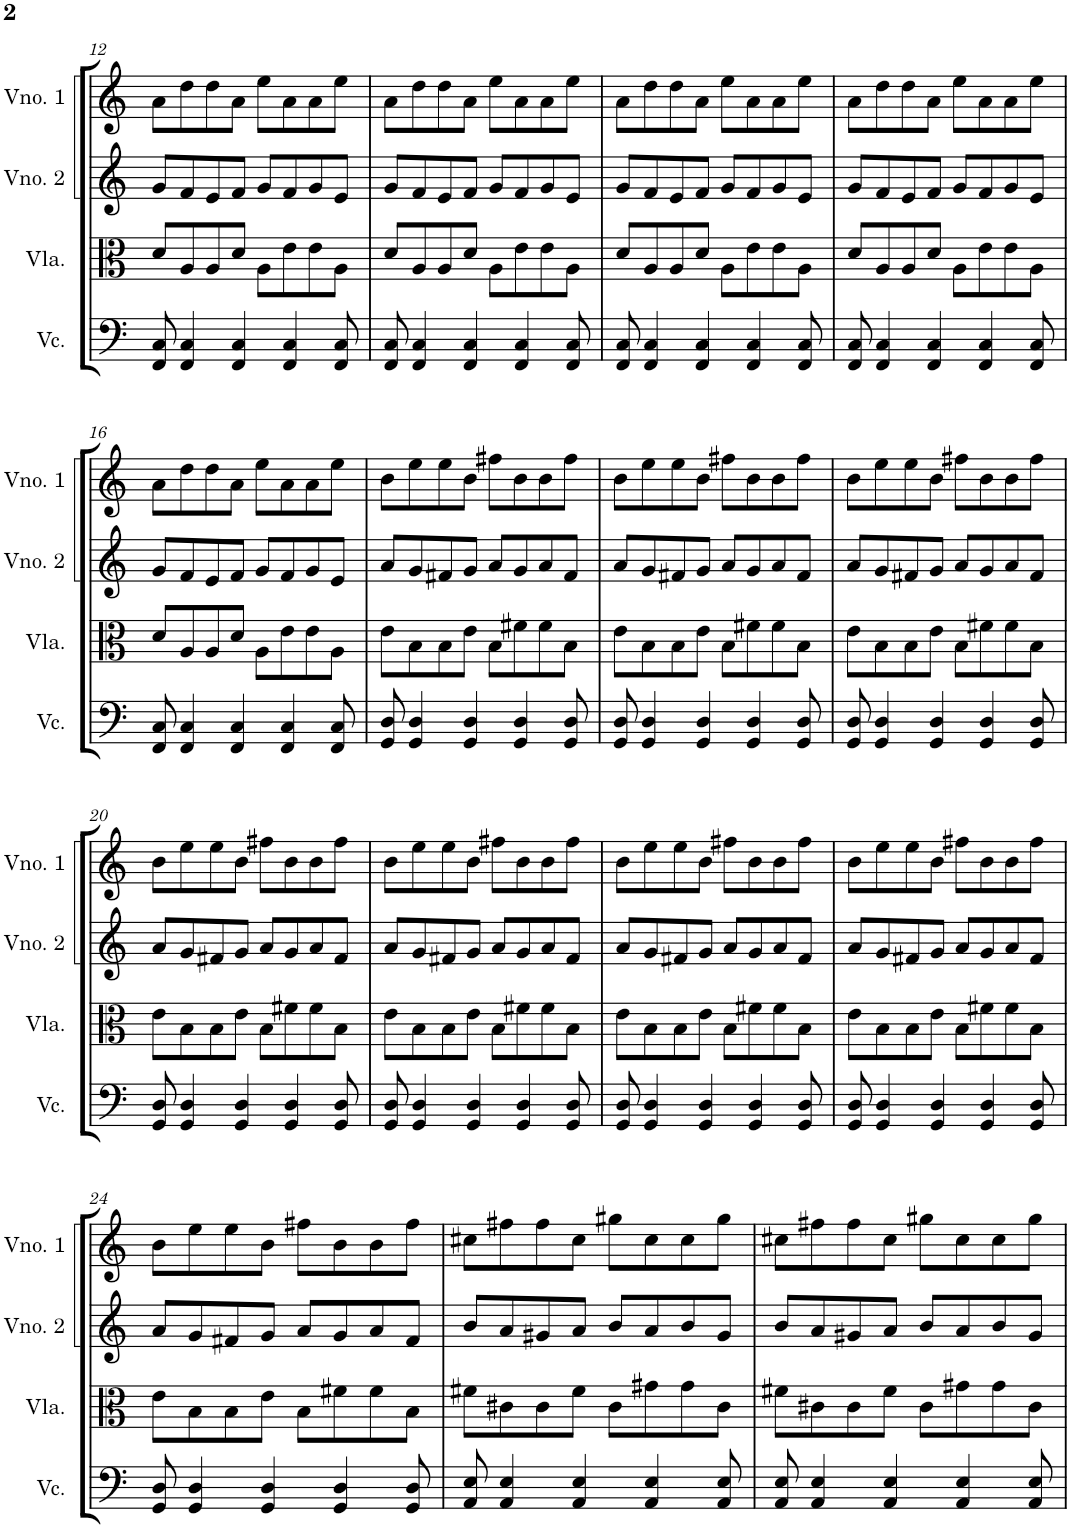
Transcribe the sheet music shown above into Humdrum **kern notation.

**kern	**kern	**kern	**kern
*part4	*part3	*part2	*part1
*staff4	*staff3	*staff2	*staff1
*I"Violoncelo	*I"Viola	*I"Violino 2	*I"Violino 1
*I'Vc.	*I'Vla.	*I'Vno. 2	*I'Vno. 1
!!LO:PB:g=z
*clefF4	*clefC3	*clefG2	*clefG2
*k[]	*k[]	*k[]	*k[]
*M4/4	*M4/4	*M4/4	*M4/4
=12	=12	=12	=12
8FF/ 8C/	8d/L	8g/L	8a\L
4FF/ 4C/	8A/	8f/	8dd\
.	8A/	8e/	8dd\
4FF/ 4C/	8d/J	8f/J	8a\J
.	8A\L	8g/L	8ee\L
4FF/ 4C/	8e\	8f/	8a\
.	8e\	8g/	8a\
8FF/ 8C/	8A\J	8e/J	8ee\J
=13	=13	=13	=13
8FF/ 8C/	8d/L	8g/L	8a\L
4FF/ 4C/	8A/	8f/	8dd\
.	8A/	8e/	8dd\
4FF/ 4C/	8d/J	8f/J	8a\J
.	8A\L	8g/L	8ee\L
4FF/ 4C/	8e\	8f/	8a\
.	8e\	8g/	8a\
8FF/ 8C/	8A\J	8e/J	8ee\J
=14	=14	=14	=14
8FF/ 8C/	8d/L	8g/L	8a\L
4FF/ 4C/	8A/	8f/	8dd\
.	8A/	8e/	8dd\
4FF/ 4C/	8d/J	8f/J	8a\J
.	8A\L	8g/L	8ee\L
4FF/ 4C/	8e\	8f/	8a\
.	8e\	8g/	8a\
8FF/ 8C/	8A\J	8e/J	8ee\J
=15	=15	=15	=15
8FF/ 8C/	8d/L	8g/L	8a\L
4FF/ 4C/	8A/	8f/	8dd\
.	8A/	8e/	8dd\
4FF/ 4C/	8d/J	8f/J	8a\J
.	8A\L	8g/L	8ee\L
4FF/ 4C/	8e\	8f/	8a\
.	8e\	8g/	8a\
8FF/ 8C/	8A\J	8e/J	8ee\J
!!LO:LB:g=z
=16	=16	=16	=16
8FF/ 8C/	8d/L	8g/L	8a\L
4FF/ 4C/	8A/	8f/	8dd\
.	8A/	8e/	8dd\
4FF/ 4C/	8d/J	8f/J	8a\J
.	8A\L	8g/L	8ee\L
4FF/ 4C/	8e\	8f/	8a\
.	8e\	8g/	8a\
8FF/ 8C/	8A\J	8e/J	8ee\J
=17	=17	=17	=17
8GG/ 8D/	8e\L	8a/L	8b\L
4GG/ 4D/	8B\	8g/	8ee\
.	8B\	8f#X/	8ee\
4GG/ 4D/	8e\J	8g/J	8b\J
.	8B\L	8a/L	8ff#X\L
4GG/ 4D/	8f#X\	8g/	8b\
.	8f#\	8a/	8b\
8GG/ 8D/	8B\J	8f#/J	8ff#\J
=18	=18	=18	=18
8GG/ 8D/	8e\L	8a/L	8b\L
4GG/ 4D/	8B\	8g/	8ee\
.	8B\	8f#X/	8ee\
4GG/ 4D/	8e\J	8g/J	8b\J
.	8B\L	8a/L	8ff#X\L
4GG/ 4D/	8f#X\	8g/	8b\
.	8f#\	8a/	8b\
8GG/ 8D/	8B\J	8f#/J	8ff#\J
=19	=19	=19	=19
8GG/ 8D/	8e\L	8a/L	8b\L
4GG/ 4D/	8B\	8g/	8ee\
.	8B\	8f#X/	8ee\
4GG/ 4D/	8e\J	8g/J	8b\J
.	8B\L	8a/L	8ff#X\L
4GG/ 4D/	8f#X\	8g/	8b\
.	8f#\	8a/	8b\
8GG/ 8D/	8B\J	8f#/J	8ff#\J
!!LO:LB:g=z
=20	=20	=20	=20
8GG/ 8D/	8e\L	8a/L	8b\L
4GG/ 4D/	8B\	8g/	8ee\
.	8B\	8f#X/	8ee\
4GG/ 4D/	8e\J	8g/J	8b\J
.	8B\L	8a/L	8ff#X\L
4GG/ 4D/	8f#X\	8g/	8b\
.	8f#\	8a/	8b\
8GG/ 8D/	8B\J	8f#/J	8ff#\J
=21	=21	=21	=21
8GG/ 8D/	8e\L	8a/L	8b\L
4GG/ 4D/	8B\	8g/	8ee\
.	8B\	8f#X/	8ee\
4GG/ 4D/	8e\J	8g/J	8b\J
.	8B\L	8a/L	8ff#X\L
4GG/ 4D/	8f#X\	8g/	8b\
.	8f#\	8a/	8b\
8GG/ 8D/	8B\J	8f#/J	8ff#\J
=22	=22	=22	=22
8GG/ 8D/	8e\L	8a/L	8b\L
4GG/ 4D/	8B\	8g/	8ee\
.	8B\	8f#X/	8ee\
4GG/ 4D/	8e\J	8g/J	8b\J
.	8B\L	8a/L	8ff#X\L
4GG/ 4D/	8f#X\	8g/	8b\
.	8f#\	8a/	8b\
8GG/ 8D/	8B\J	8f#/J	8ff#\J
=23	=23	=23	=23
8GG/ 8D/	8e\L	8a/L	8b\L
4GG/ 4D/	8B\	8g/	8ee\
.	8B\	8f#X/	8ee\
4GG/ 4D/	8e\J	8g/J	8b\J
.	8B\L	8a/L	8ff#X\L
4GG/ 4D/	8f#X\	8g/	8b\
.	8f#\	8a/	8b\
8GG/ 8D/	8B\J	8f#/J	8ff#\J
!!LO:LB:g=z
=24	=24	=24	=24
8GG/ 8D/	8e\L	8a/L	8b\L
4GG/ 4D/	8B\	8g/	8ee\
.	8B\	8f#X/	8ee\
4GG/ 4D/	8e\J	8g/J	8b\J
.	8B\L	8a/L	8ff#X\L
4GG/ 4D/	8f#X\	8g/	8b\
.	8f#\	8a/	8b\
8GG/ 8D/	8B\J	8f#/J	8ff#\J
=25	=25	=25	=25
8AA/ 8E/	8f#X\L	8b/L	8cc#X\L
4AA/ 4E/	8c#X\	8a/	8ff#X\
.	8c#\	8g#X/	8ff#\
4AA/ 4E/	8f#\J	8a/J	8cc#\J
.	8c#\L	8b/L	8gg#X\L
4AA/ 4E/	8g#X\	8a/	8cc#\
.	8g#\	8b/	8cc#\
8AA/ 8E/	8c#\J	8g#/J	8gg#\J
=26	=26	=26	=26
8AA/ 8E/	8f#X\L	8b/L	8cc#X\L
4AA/ 4E/	8c#X\	8a/	8ff#X\
.	8c#\	8g#X/	8ff#\
4AA/ 4E/	8f#\J	8a/J	8cc#\J
.	8c#\L	8b/L	8gg#X\L
4AA/ 4E/	8g#X\	8a/	8cc#\
.	8g#\	8b/	8cc#\
8AA/ 8E/	8c#\J	8g#/J	8gg#\J
=	=	=	=
*-	*-	*-	*-
